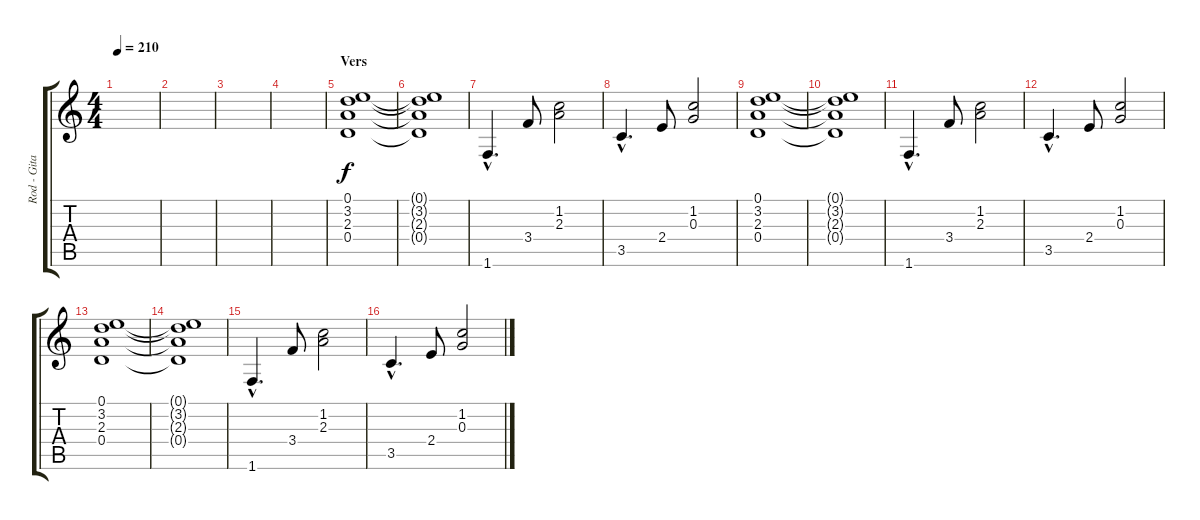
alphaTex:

\track ("Rod - Gitarre 3" "Rod - Gita") {instrument acousticguitarsteel}
\staff {score tabs}
\tuning (E4 B3 G3 D3 A2 E2) {hide}
\ts (4 4)
\tempo 210
\clef g2
\ks c
|
|
|
|
\section ("" "Vers")
(0.1 3.2 2.3 0.4).1 |
(0.1{t} 3.2{t} 2.3{t} 0.4{t}).1 |
1.6{hac}.4{d} 3.4.8 (1.2 2.3).2 |
3.5{hac}.4{d} 2.4.8 (1.2 0.3).2 |
(0.1 3.2 2.3 0.4).1 |
(0.1{t} 3.2{t} 2.3{t} 0.4{t}).1 |
1.6{hac}.4{d} 3.4.8 (1.2 2.3).2 |
3.5{hac}.4{d} 2.4.8 (1.2 0.3).2 |
(0.1 3.2 2.3 0.4).1 |
(0.1{t} 3.2{t} 2.3{t} 0.4{t}).1 |
1.6{hac}.4{d} 3.4.8 (1.2 2.3).2 |
3.5{hac}.4{d} 2.4.8 (1.2 0.3).2
